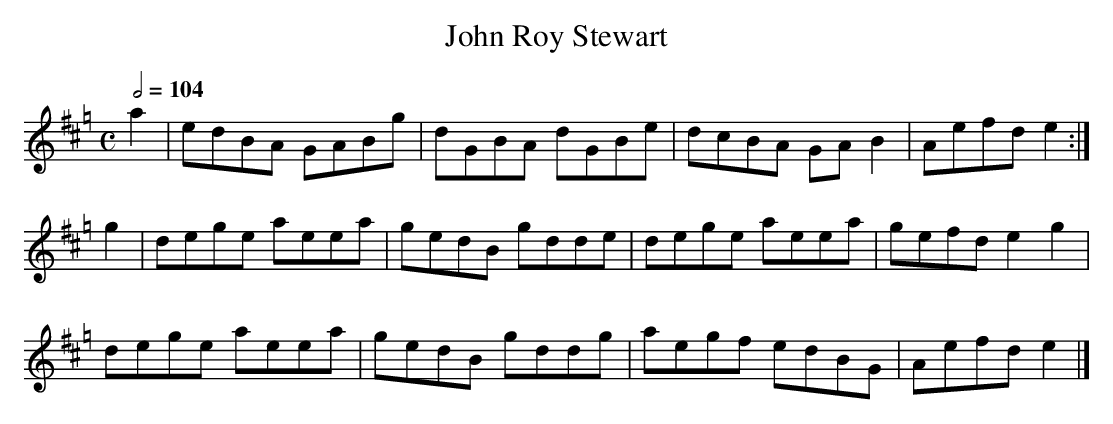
X:1
T:John Roy Stewart
M:C
L:1/8
Q:1/2=104
K:Hp
a2|edBA GABg|dGBA dGBe|dcBA GAB2|Aefd e2 :|
g2|dege aeea|gedB gdde|dege aeea|gefd e2g2|
   dege aeea|gedB gddg|aegf edBG|Aefd e2 |]
